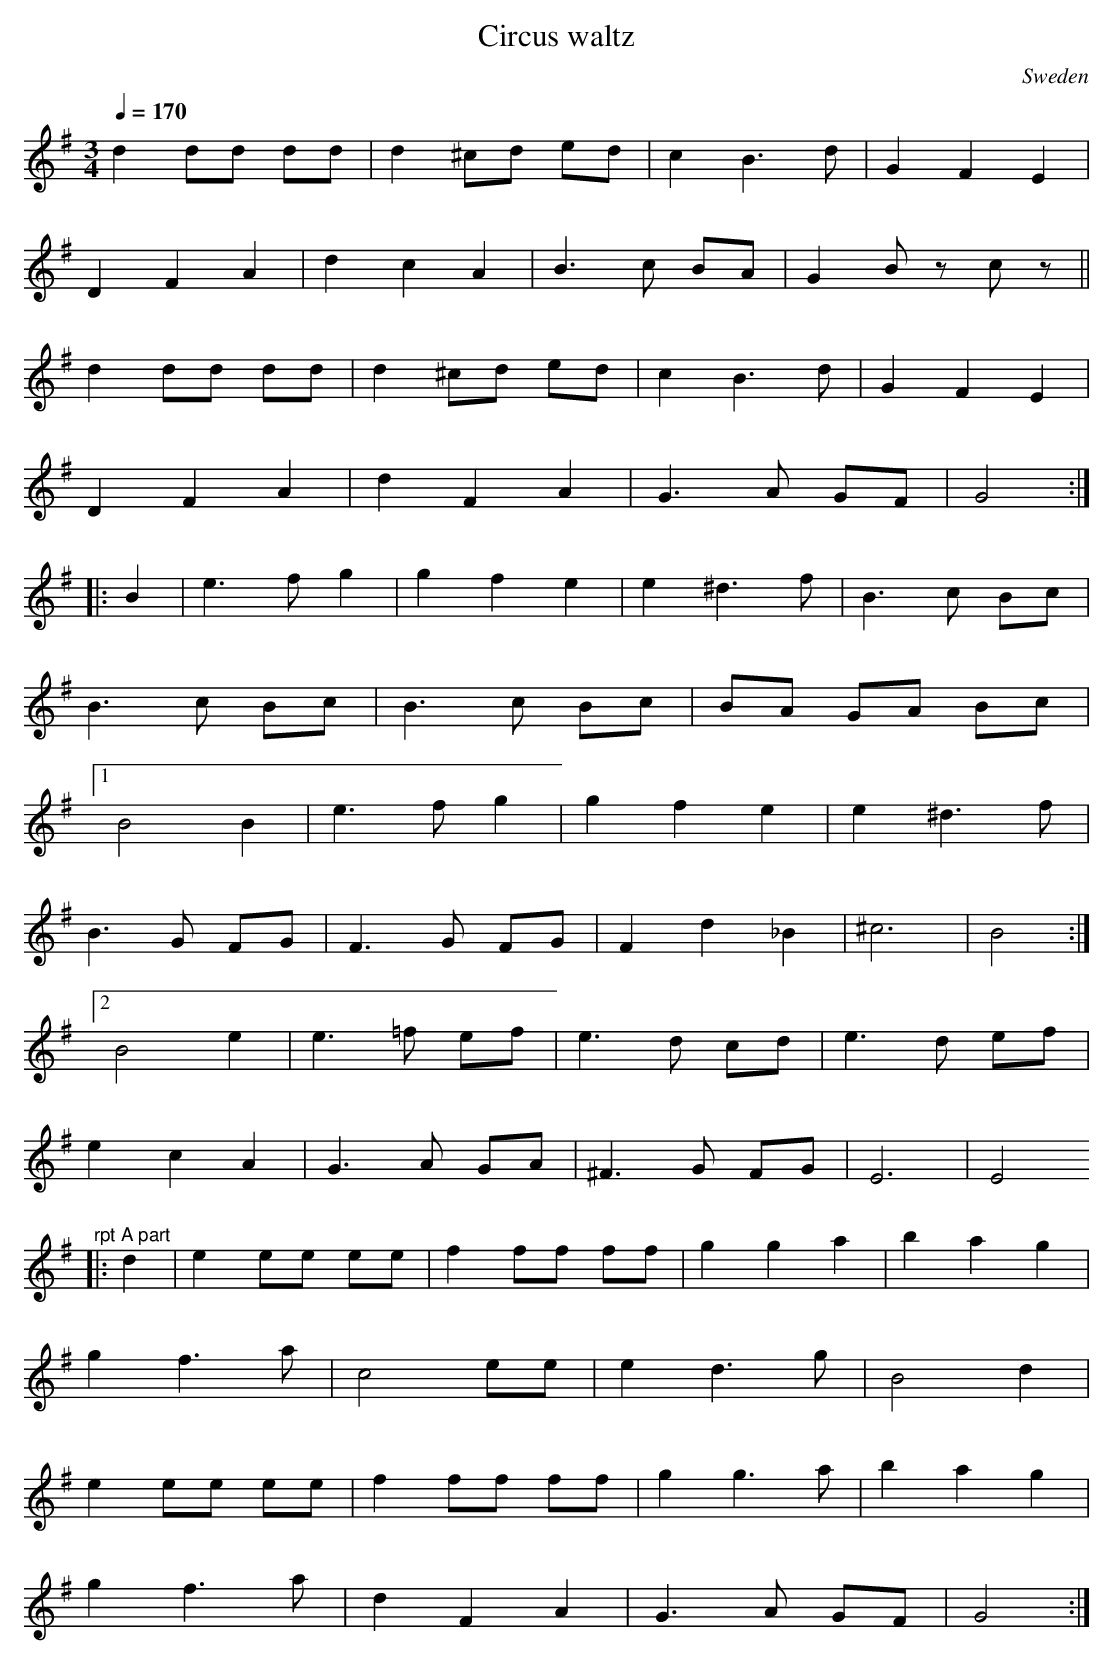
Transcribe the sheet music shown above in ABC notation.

X:1
T:Circus waltz
L:1/8
M:3/4
Q:1/4=170
O:Sweden
K:G major
d2dd dd|d2^cd ed|c2B3d|G2F2E2|
D2F2A2|d2c2A2|B3c BA|G2B zc z||
d2dd dd|d2^cd ed|c2B3d|G2F2E2|
D2F2A2|d2F2A2|G3A GF|G4:|
|:B2|e3f g2|g2f2e2|e2^d3f|B3c Bc|
B3c Bc|B3c Bc|BA GA Bc|
[1B4B2|e3f g2|g2f2e2|e2^d3f|
B3G FG|F3G FG|F2d2_B2|^c6|B4:|
[2B4e2|e3=f ef|e3d cd|e3d ef|
e2c2A2|G3A GA|^F3G FG|E6|E4"^rpt A part"
|:d2|e2ee ee|f2ff ff|g2g2a2|b2a2g2|
g2f3a|c4ee|e2d3g|B4d2|
e2ee ee|f2ff ff|g2g3a|b2a2g2|
g2f3a|d2F2A2|G3A GF|G4:|
